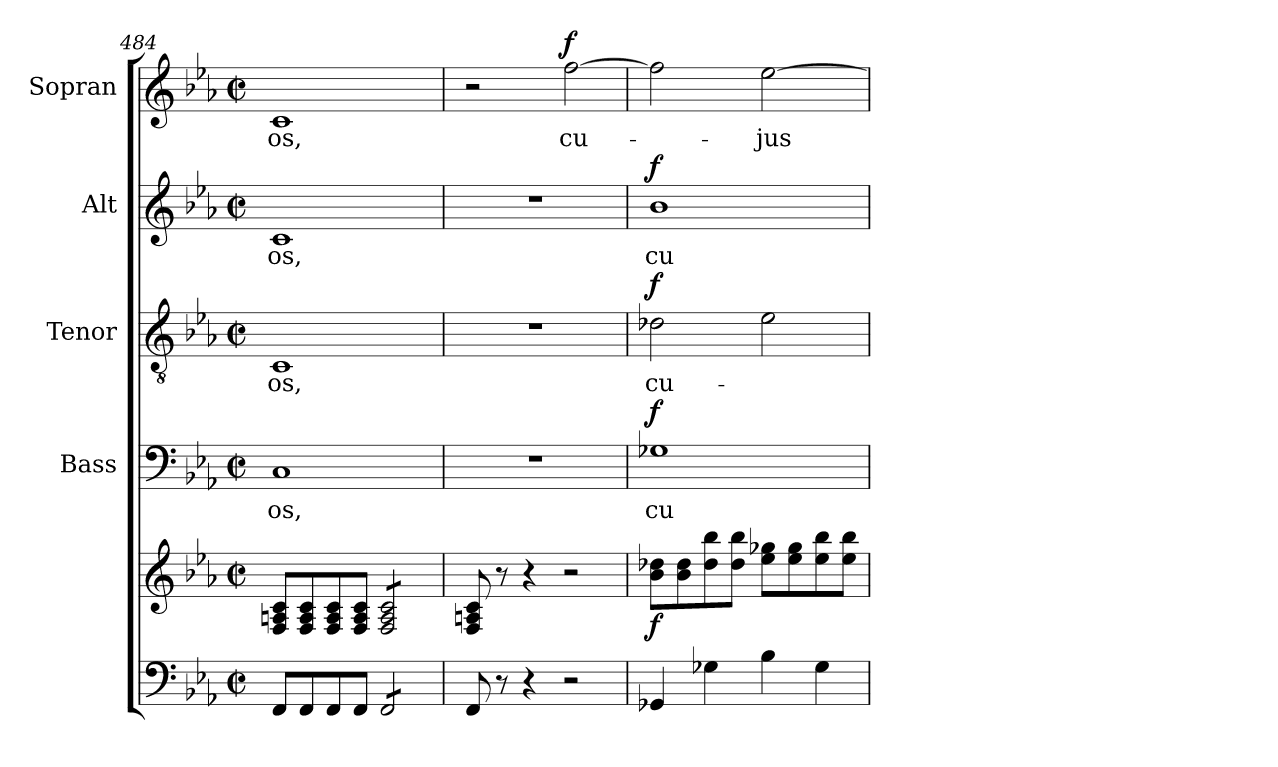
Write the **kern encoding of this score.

**kern	**kern	**dynam	**kern	**text	**dynam	**kern	**text	**dynam	**kern	**text	**dynam	**kern	**text	**dynam
*part5	*part5	*part5	*part4	*part4	*part4	*part3	*part3	*part3	*part2	*part2	*part2	*part1	*part1	*part1
*staff6	*staff5	*staff5/6	*staff4	*staff4	*staff4	*staff3	*staff3	*staff3	*staff2	*staff2	*staff2	*staff1	*staff1	*staff1
*	*	*	*I"Bass	*	*	*I"Tenor	*	*	*I"Alt	*	*	*I"Sopran	*	*
*	*	*	*I'B.	*	*	*I'T.	*	*	*I'A.	*	*	*I'S.	*	*
*clefF4	*clefG2	*	*clefF4	*	*	*clefGv2	*	*	*clefG2	*	*	*clefG2	*	*
*k[b-e-a-]	*k[b-e-a-]	*	*k[b-e-a-]	*	*	*k[b-e-a-]	*	*	*k[b-e-a-]	*	*	*k[b-e-a-]	*	*
*E-:	*E-:	*	*E-:	*	*	*E-:	*	*	*E-:	*	*	*E-:	*	*
*M2/2	*M2/2	*	*M2/2	*	*	*M2/2	*	*	*M2/2	*	*	*M2/2	*	*
*met(c|)	*met(c|)	*	*met(c|)	*	*	*met(c|)	*	*	*met(c|)	*	*	*met(c|)	*	*
=484	=484	=484	=484	=484	=484	=484	=484	=484	=484	=484	=484	=484	=484	=484
!	!	!	!	!LO:LY:b	!	!	!LO:LY:b	!	!	!LO:LY:b	!	!	!LO:LY:b	!
8FF/L	8F/ 8An/ 8c/L	.	1C	-os,	.	1C	-os,	.	1c	-os,	.	1c	-os,	.
8FF/	8F/ 8A/ 8c/	.	.	.	.	.	.	.	.	.	.	.	.	.
8FF/	8F/ 8A/ 8c/	.	.	.	.	.	.	.	.	.	.	.	.	.
8FF/J	8F/ 8A/ 8c/J	.	.	.	.	.	.	.	.	.	.	.	.	.
*tremolo	*	*	*	*	*	*	*	*	*	*	*	*	*	*
*	*tremolo	*	*	*	*	*	*	*	*	*	*	*	*	*
8FF/L	8F/ 8A/ 8c/L	.	.	.	.	.	.	.	.	.	.	.	.	.
8FF/	8F/ 8A/ 8c/	.	.	.	.	.	.	.	.	.	.	.	.	.
8FF/	8F/ 8A/ 8c/	.	.	.	.	.	.	.	.	.	.	.	.	.
8FF/J	8F/ 8A/ 8c/J	.	.	.	.	.	.	.	.	.	.	.	.	.
*	*Xtremolo	*	*	*	*	*	*	*	*	*	*	*	*	*
*Xtremolo	*	*	*	*	*	*	*	*	*	*	*	*	*	*
!!LO:PB:g=z
=485	=485	=485	=485	=485	=485	=485	=485	=485	=485	=485	=485	=485	=485	=485
8FF/	8F/ 8An/ 8c/	.	1r	.	.	1r	.	.	1r	.	.	2r	.	.
8r	8r	.	.	.	.	.	.	.	.	.	.	.	.	.
4r	4r	.	.	.	.	.	.	.	.	.	.	.	.	.
!	!	!	!	!	!	!	!	!	!	!	!	!	!LO:LY:b	!LO:DY:a
2r	2r	.	.	.	.	.	.	.	.	.	.	[2ff\	cu-	f
=486	=486	=486	=486	=486	=486	=486	=486	=486	=486	=486	=486	=486	=486	=486
!	!	!LO:DY:b	!	!LO:LY:b	!LO:DY:a	!	!LO:LY:b	!LO:DY:a	!	!LO:LY:b	!LO:DY:a	!	!	!
4GG-X/	8b-\ 8dd-X\L	f	1G-X	cu-	f	2d-X\	cu-	f	1b-	cu-	f	2ff\]	.	.
.	8b-\ 8dd-\	.	.	.	.	.	.	.	.	.	.	.	.	.
4G-X\	8dd-\ 8bb-\	.	.	.	.	.	.	.	.	.	.	.	.	.
.	8dd-\ 8bb-\J	.	.	.	.	.	.	.	.	.	.	.	.	.
!	!	!	!	!	!	!	!	!	!	!	!	!	!LO:LY:b	!
4B-\	8ee-\ 8gg-X\L	.	.	.	.	2e-\	.	.	.	.	.	[2ee-\	-jus	.
.	8ee-\ 8gg-\	.	.	.	.	.	.	.	.	.	.	.	.	.
4G-\	8ee-\ 8bb-\	.	.	.	.	.	.	.	.	.	.	.	.	.
.	8ee-\ 8bb-\J	.	.	.	.	.	.	.	.	.	.	.	.	.
=	=	=	=	=	=	=	=	=	=	=	=	=	=	=
*-	*-	*-	*-	*-	*-	*-	*-	*-	*-	*-	*-	*-	*-	*-
